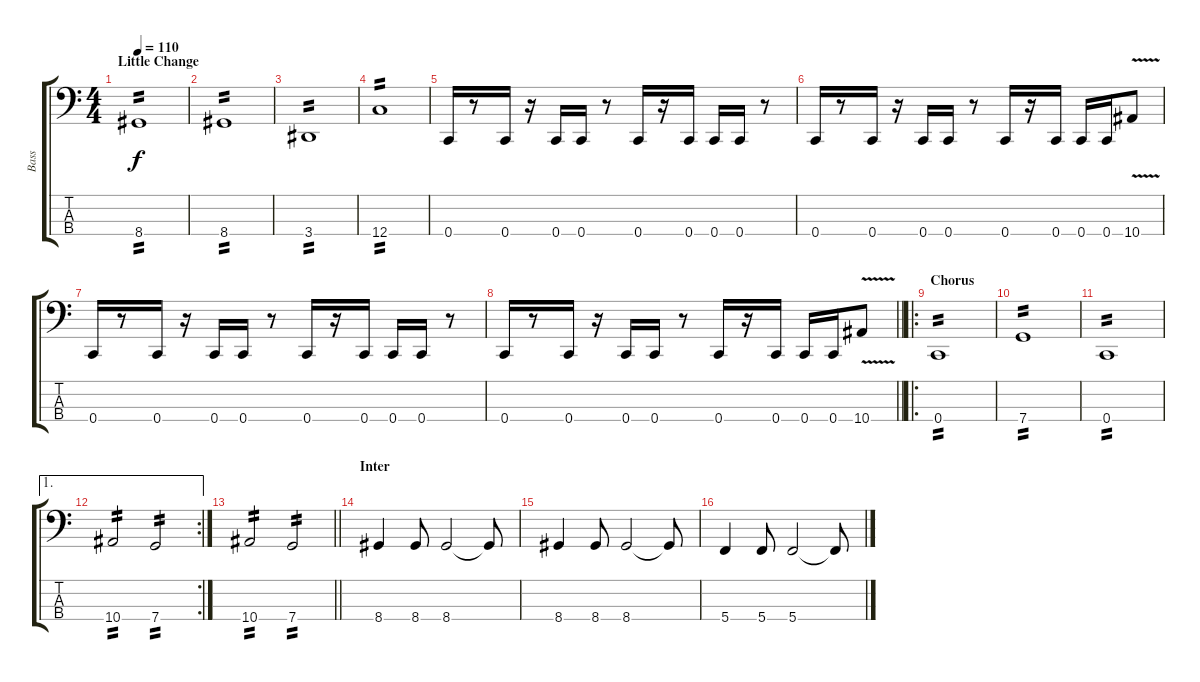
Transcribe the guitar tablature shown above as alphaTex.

\track ("Bass" "Bass") {instrument electricbassfinger}
\staff {score tabs}
\tuning (F2 C2 G1 C1) {hide}
\ts (4 4)
\section ("" "Little Change")
\tempo 110
\clef f4
\ks c
8.4.1{tp 2 dy f} |
8.4.1{tp 2} |
3.4.1{tp 2} |
12.4.1{tp 2} |
0.4.16 r.8 0.4.16 r.16 0.4.16 0.4.16 r.8 0.4.16 r.16 0.4.16 0.4.16 0.4.16 r.8 |
0.4.16 r.8 0.4.16 r.16 0.4.16 0.4.16 r.8 0.4.16 r.16 0.4.16 0.4.16 0.4.16 10.4{v}.8 |
0.4.16 r.8 0.4.16 r.16 0.4.16 0.4.16 r.8 0.4.16 r.16 0.4.16 0.4.16 0.4.16 r.8 |
\barLineRight lightlight
0.4.16 r.8 0.4.16 r.16 0.4.16 0.4.16 r.8 0.4.16 r.16 0.4.16 0.4.16 0.4.16 10.4{v}.8 |
\ro
\section ("" "Chorus")
0.4.1{tp 2} |
7.4.1{tp 2} |
0.4.1{tp 2} |
\ae 1
\rc 2
10.4.2{tp 2} 7.4.2{tp 2} |
\barLineRight lightlight
10.4.2{tp 2} 7.4.2{tp 2} |
\section ("" "Inter")
8.4.4 8.4.8 8.4.2 8.4{t}.8 |
8.4.4 8.4.8 8.4.2 8.4{t}.8 |
5.4.4 5.4.8 5.4.2 5.4{t}.8
